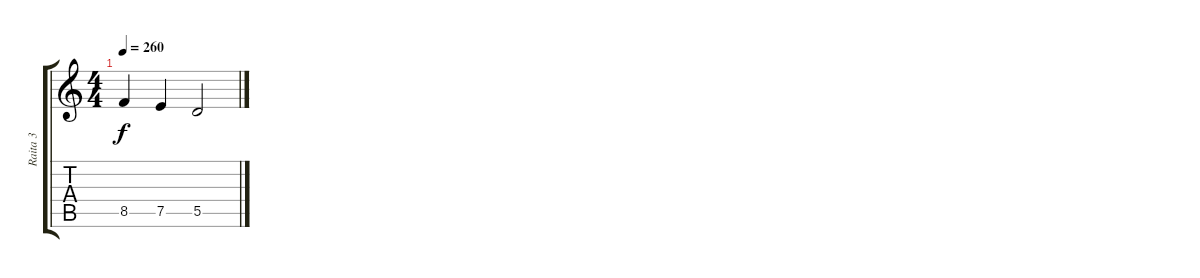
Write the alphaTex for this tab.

\track ("Raita 3" "Raita 3") {instrument overdrivenguitar}
\staff {score tabs}
\tuning (E4 B3 G3 D3 A2 D2) {hide}
\ts (4 4)
\tempo 260
\clef g2
\ks c
8.5.4{dy f} 7.5.4 5.5.2
